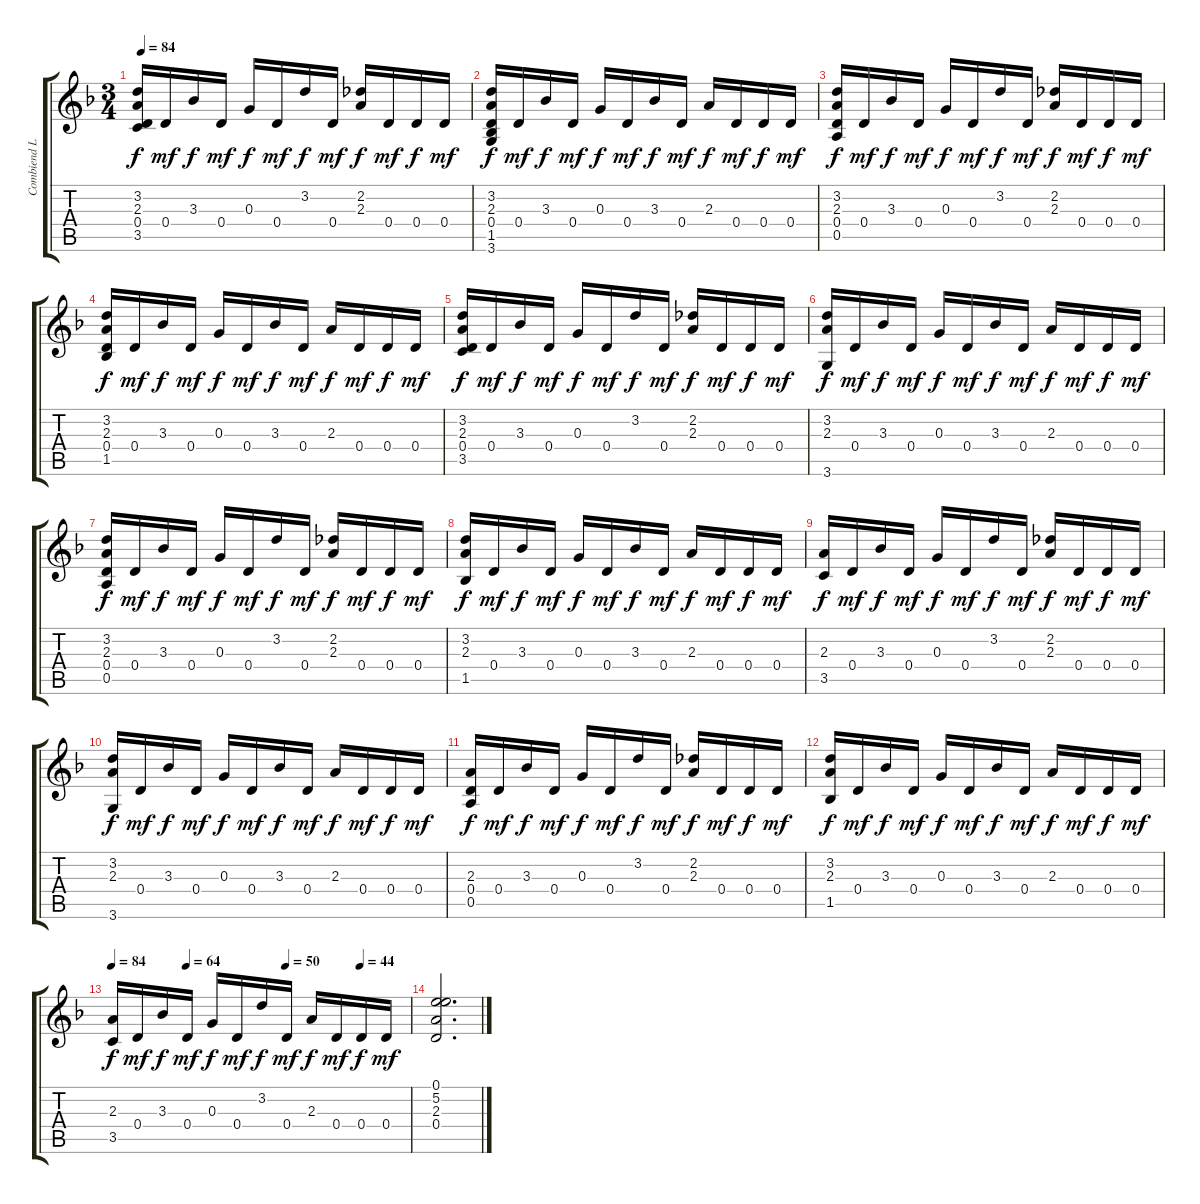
\track ("Combiend Lowered" "Combiend L") {solo instrument acousticguitarnylon}
\staff {score tabs}
\tuning (E4 B3 G3 D3 A2 E2) {hide}
\ts (3 4)
\tempo 84
\clef g2
\ks dminor
(3.2 2.3 0.4 3.5).16{dy f} 0.4.16{dy mf} 3.3.16{dy f} 0.4.16{dy mf} 0.3.16{dy f} 0.4.16{dy mf} 3.2.16{dy f} 0.4.16{dy mf} (2.2 2.3).16{dy f} 0.4.16{dy mf} 0.4.16{dy f} 0.4.16{dy mf} |
(3.2 2.3 0.4 1.5 3.6).16{dy f} 0.4.16{dy mf} 3.3.16{dy f} 0.4.16{dy mf} 0.3.16{dy f} 0.4.16{dy mf} 3.3.16{dy f} 0.4.16{dy mf} 2.3.16{dy f} 0.4.16{dy mf} 0.4.16{dy f} 0.4.16{dy mf} |
(3.2 2.3 0.4 0.5).16{dy f} 0.4.16{dy mf} 3.3.16{dy f} 0.4.16{dy mf} 0.3.16{dy f} 0.4.16{dy mf} 3.2.16{dy f} 0.4.16{dy mf} (2.2 2.3).16{dy f} 0.4.16{dy mf} 0.4.16{dy f} 0.4.16{dy mf} |
(3.2 2.3 0.4 1.5).16{dy f} 0.4.16{dy mf} 3.3.16{dy f} 0.4.16{dy mf} 0.3.16{dy f} 0.4.16{dy mf} 3.3.16{dy f} 0.4.16{dy mf} 2.3.16{dy f} 0.4.16{dy mf} 0.4.16{dy f} 0.4.16{dy mf} |
(3.2 2.3 0.4 3.5).16{dy f} 0.4.16{dy mf} 3.3.16{dy f} 0.4.16{dy mf} 0.3.16{dy f} 0.4.16{dy mf} 3.2.16{dy f} 0.4.16{dy mf} (2.2 2.3).16{dy f} 0.4.16{dy mf} 0.4.16{dy f} 0.4.16{dy mf} |
(3.2 2.3 3.6).16{dy f} 0.4.16{dy mf} 3.3.16{dy f} 0.4.16{dy mf} 0.3.16{dy f} 0.4.16{dy mf} 3.3.16{dy f} 0.4.16{dy mf} 2.3.16{dy f} 0.4.16{dy mf} 0.4.16{dy f} 0.4.16{dy mf} |
(3.2 2.3 0.4 0.5).16{dy f} 0.4.16{dy mf} 3.3.16{dy f} 0.4.16{dy mf} 0.3.16{dy f} 0.4.16{dy mf} 3.2.16{dy f} 0.4.16{dy mf} (2.2 2.3).16{dy f} 0.4.16{dy mf} 0.4.16{dy f} 0.4.16{dy mf} |
(3.2 2.3 1.5).16{dy f} 0.4.16{dy mf} 3.3.16{dy f} 0.4.16{dy mf} 0.3.16{dy f} 0.4.16{dy mf} 3.3.16{dy f} 0.4.16{dy mf} 2.3.16{dy f} 0.4.16{dy mf} 0.4.16{dy f} 0.4.16{dy mf} |
(2.3 3.5).16{dy f} 0.4.16{dy mf} 3.3.16{dy f} 0.4.16{dy mf} 0.3.16{dy f} 0.4.16{dy mf} 3.2.16{dy f} 0.4.16{dy mf} (2.2 2.3).16{dy f} 0.4.16{dy mf} 0.4.16{dy f} 0.4.16{dy mf} |
(3.2 2.3 3.6).16{dy f} 0.4.16{dy mf} 3.3.16{dy f} 0.4.16{dy mf} 0.3.16{dy f} 0.4.16{dy mf} 3.3.16{dy f} 0.4.16{dy mf} 2.3.16{dy f} 0.4.16{dy mf} 0.4.16{dy f} 0.4.16{dy mf} |
(2.3 0.4 0.5).16{dy f} 0.4.16{dy mf} 3.3.16{dy f} 0.4.16{dy mf} 0.3.16{dy f} 0.4.16{dy mf} 3.2.16{dy f} 0.4.16{dy mf} (2.2 2.3).16{dy f} 0.4.16{dy mf} 0.4.16{dy f} 0.4.16{dy mf} |
(3.2 2.3 1.5).16{dy f} 0.4.16{dy mf} 3.3.16{dy f} 0.4.16{dy mf} 0.3.16{dy f} 0.4.16{dy mf} 3.3.16{dy f} 0.4.16{dy mf} 2.3.16{dy f} 0.4.16{dy mf} 0.4.16{dy f} 0.4.16{dy mf} |
\tempo 84
\tempo (64 0.25)
\tempo (50 0.5833333333333334)
\tempo (44 0.8333333333333334)
(2.3 3.5).16{dy f} 0.4.16{dy mf} 3.3.16{dy f} 0.4.16{dy mf} 0.3.16{dy f} 0.4.16{dy mf} 3.2.16{dy f} 0.4.16{dy mf} 2.3.16{dy f} 0.4.16{dy mf} 0.4.16{dy f} 0.4.16{dy mf} |
(0.1 5.2 2.3 0.4).2{d}
